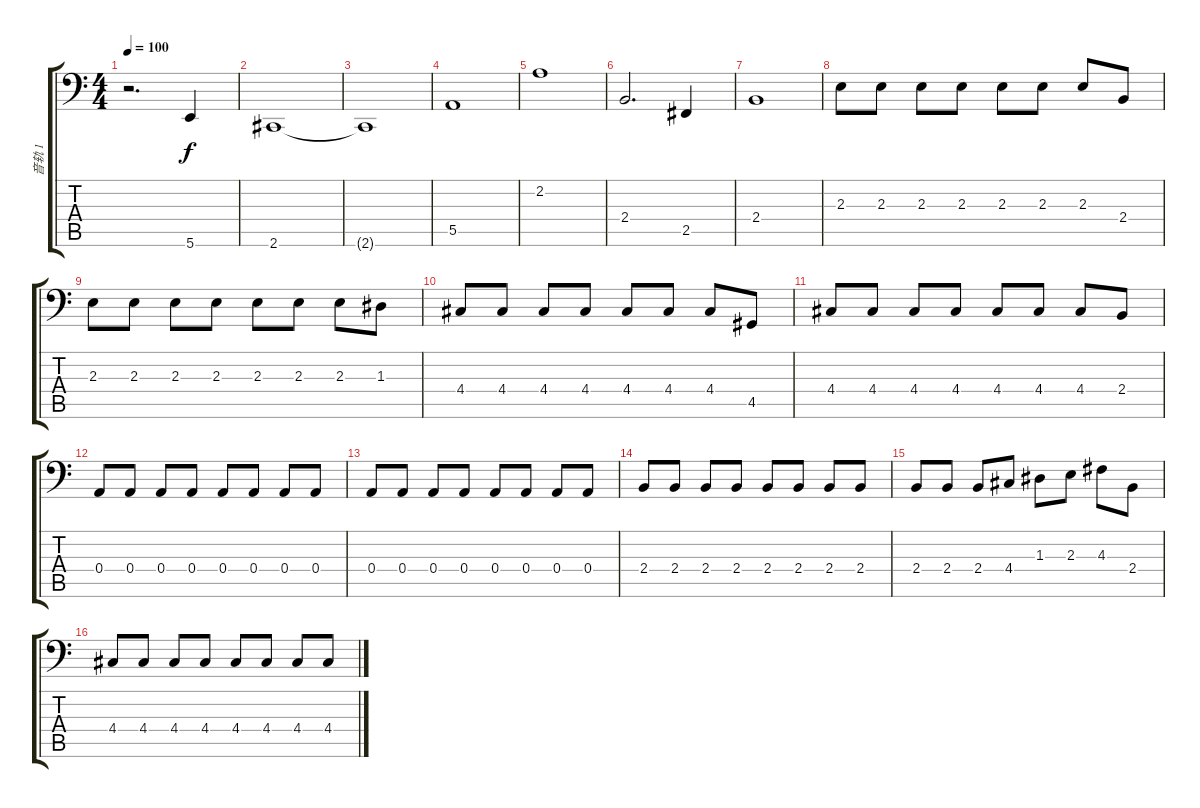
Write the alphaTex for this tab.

\track ("音轨 1" "音轨 1") {instrument fretlessbass}
\staff {score tabs}
\tuning (C3 G2 D2 A1 E1 B0) {hide}
\ts (4 4)
\tempo 100
\clef f4
\ks c
r.2{d txt "" dy f instrument fretlessbass} 5.6.4 |
2.6.1 |
2.6{t}.1 |
5.5.1 |
2.2.1 |
2.4.2{d} 2.5.4 |
2.4.1 |
2.3.8 2.3.8 2.3.8 2.3.8 2.3.8 2.3.8 2.3.8 2.4.8 |
2.3.8 2.3.8 2.3.8 2.3.8 2.3.8 2.3.8 2.3.8 1.3.8 |
4.4.8 4.4.8 4.4.8 4.4.8 4.4.8 4.4.8 4.4.8 4.5.8 |
4.4.8 4.4.8 4.4.8 4.4.8 4.4.8 4.4.8 4.4.8 2.4.8 |
0.4.8 0.4.8 0.4.8 0.4.8 0.4.8 0.4.8 0.4.8 0.4.8 |
0.4.8 0.4.8 0.4.8 0.4.8 0.4.8 0.4.8 0.4.8 0.4.8 |
2.4.8 2.4.8 2.4.8 2.4.8 2.4.8 2.4.8 2.4.8 2.4.8 |
2.4.8 2.4.8 2.4.8 4.4.8 1.3.8 2.3.8 4.3.8 2.4.8 |
4.4.8 4.4.8 4.4.8 4.4.8 4.4.8 4.4.8 4.4.8 4.4.8
